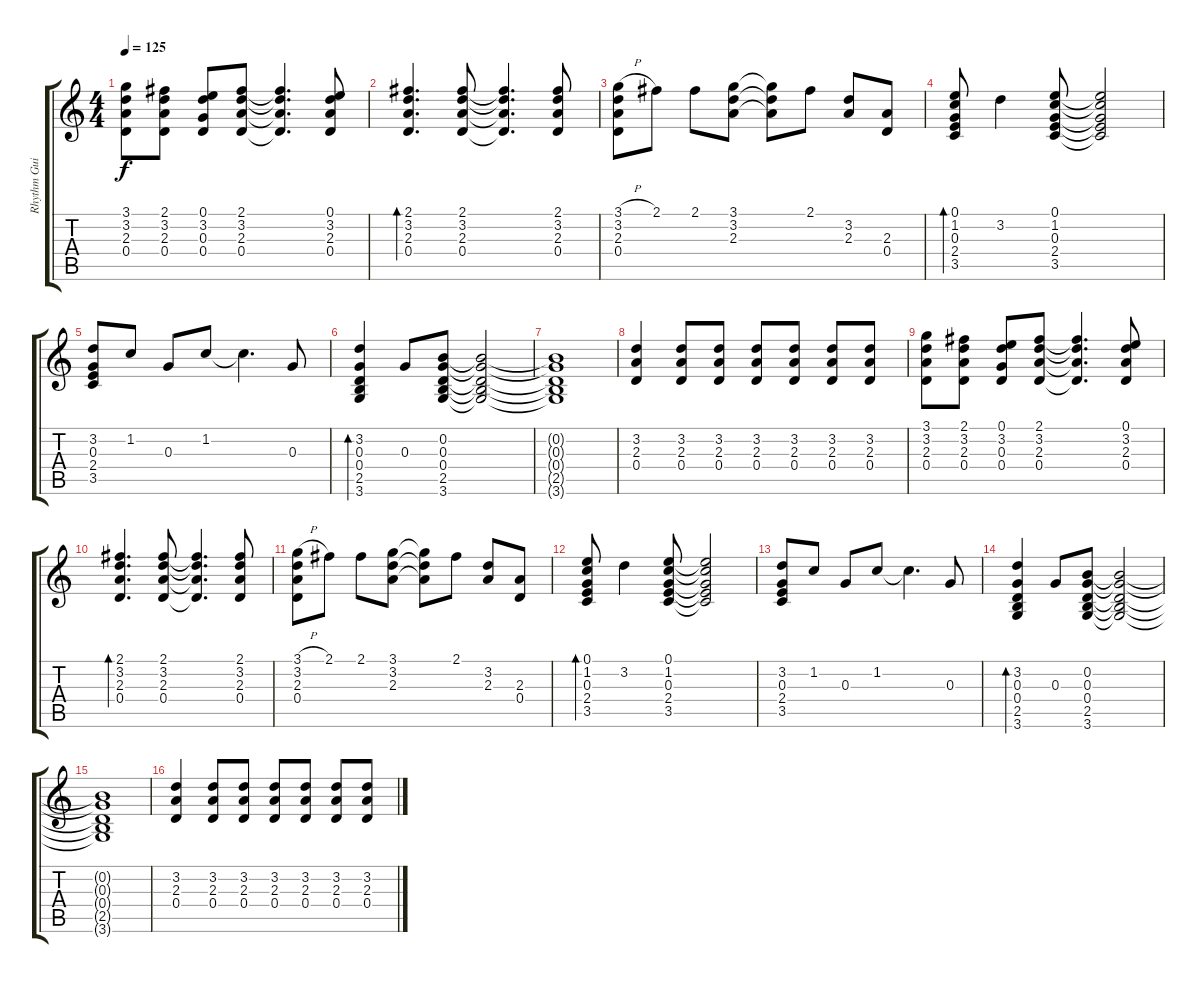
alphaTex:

\track ("Rhythm Guitar" "Rhythm Gui") {instrument overdrivenguitar}
\staff {score tabs}
\tuning (E4 B3 G3 D3 A2 E2) {hide}
\ts (4 4)
\tempo 125
\clef g2
\ks c
(3.1 3.2 2.3 0.4).8{dy f} (2.1 3.2 2.3 0.4).8 (0.1 3.2 0.3 0.4).8 (2.1 3.2 2.3 0.4).8 (2.1{t} 3.2{t} 2.3{t} 0.4{t}).4{d} (0.1 3.2 2.3 0.4).8 |
(2.1 3.2 2.3 0.4).4{d bd 60} (2.1 3.2 2.3 0.4).8 (2.1{t} 3.2{t} 2.3{t} 0.4{t}).4{d} (2.1 3.2 2.3 0.4).8 |
(3.1{h} 3.2 2.3 0.4).8 2.1.8 2.1.8 (3.1 3.2 2.3).8 (3.1{t} 3.2{t} 2.3{t}).8 2.1.8 (3.2 2.3).8 (2.3 0.4).8 |
(0.1 1.2 0.3 2.4 3.5).8{bd 60} 3.2.4 (0.1 1.2 0.3 2.4 3.5).8 (0.1{t} 1.2{t} 0.3{t} 2.4{t} 3.5{t}).2 |
(3.2 0.3 2.4 3.5).8 1.2.8 0.3.8 1.2.8 1.2{t}.4{d} 0.3.8 |
(3.2 0.3 0.4 2.5 3.6).4{bd 60} 0.3.8 (0.2 0.3 0.4 2.5 3.6).8 (0.2{t} 0.3{t} 0.4{t} 2.5{t} 3.6{t}).2 |
(0.2{t} 0.3{t} 0.4{t} 2.5{t} 3.6{t}).1 |
(3.2 2.3 0.4).4 (3.2 2.3 0.4).8 (3.2 2.3 0.4).8 (3.2 2.3 0.4).8 (3.2 2.3 0.4).8 (3.2 2.3 0.4).8 (3.2 2.3 0.4).8 |
(3.1 3.2 2.3 0.4).8 (2.1 3.2 2.3 0.4).8 (0.1 3.2 0.3 0.4).8 (2.1 3.2 2.3 0.4).8 (2.1{t} 3.2{t} 2.3{t} 0.4{t}).4{d} (0.1 3.2 2.3 0.4).8 |
(2.1 3.2 2.3 0.4).4{d bd 60} (2.1 3.2 2.3 0.4).8 (2.1{t} 3.2{t} 2.3{t} 0.4{t}).4{d} (2.1 3.2 2.3 0.4).8 |
(3.1{h} 3.2 2.3 0.4).8 2.1.8 2.1.8 (3.1 3.2 2.3).8 (3.1{t} 3.2{t} 2.3{t}).8 2.1.8 (3.2 2.3).8 (2.3 0.4).8 |
(0.1 1.2 0.3 2.4 3.5).8{bd 60} 3.2.4 (0.1 1.2 0.3 2.4 3.5).8 (0.1{t} 1.2{t} 0.3{t} 2.4{t} 3.5{t}).2 |
(3.2 0.3 2.4 3.5).8 1.2.8 0.3.8 1.2.8 1.2{t}.4{d} 0.3.8 |
(3.2 0.3 0.4 2.5 3.6).4{bd 60} 0.3.8 (0.2 0.3 0.4 2.5 3.6).8 (0.2{t} 0.3{t} 0.4{t} 2.5{t} 3.6{t}).2 |
(0.2{t} 0.3{t} 0.4{t} 2.5{t} 3.6{t}).1 |
(3.2 2.3 0.4).4 (3.2 2.3 0.4).8 (3.2 2.3 0.4).8 (3.2 2.3 0.4).8 (3.2 2.3 0.4).8 (3.2 2.3 0.4).8 (3.2 2.3 0.4).8
